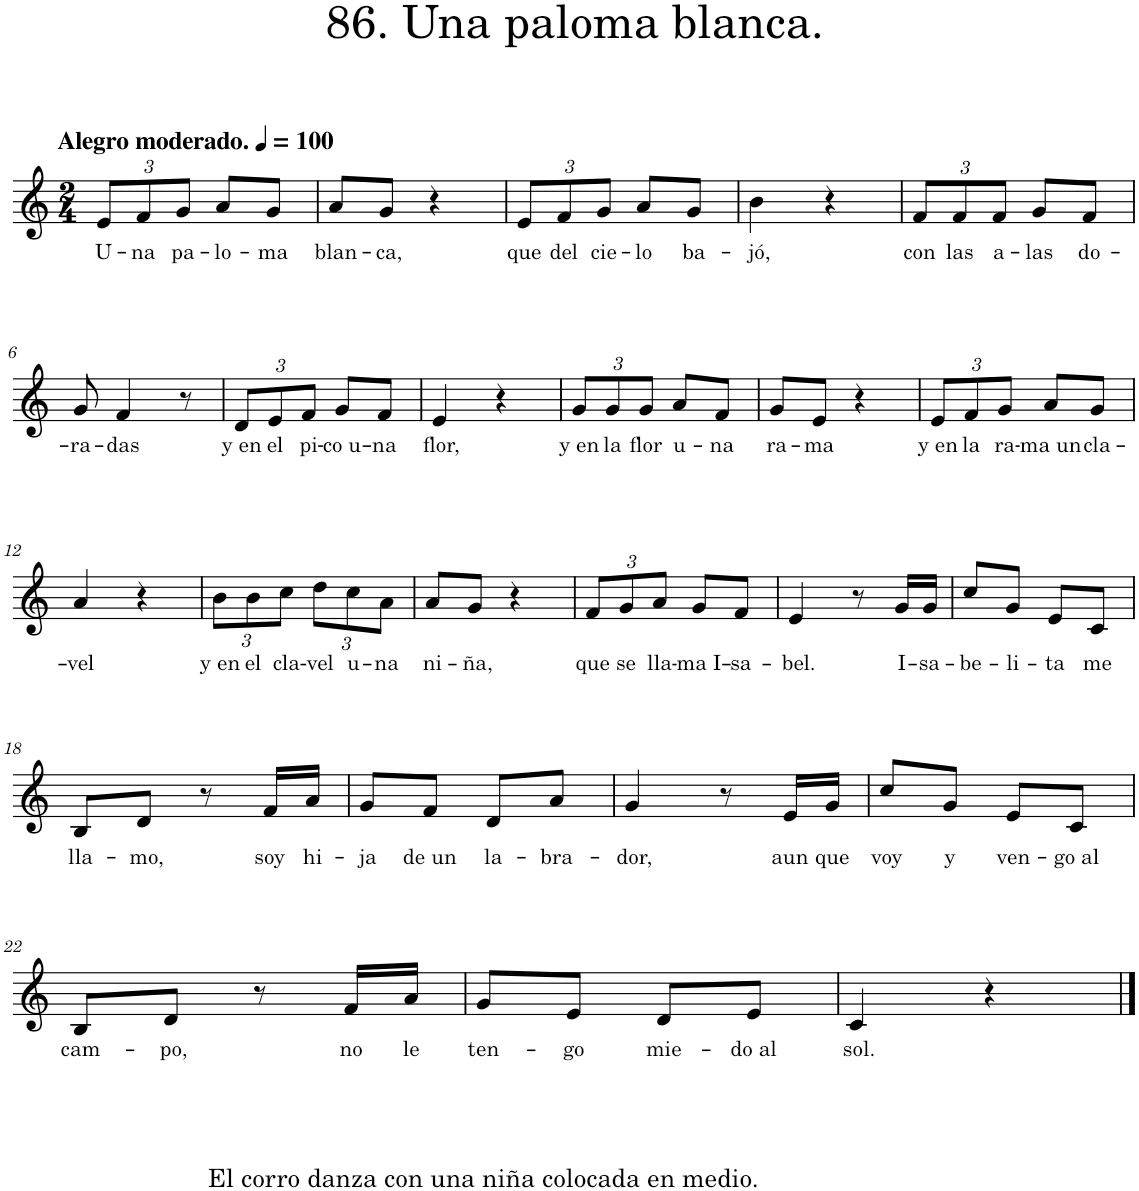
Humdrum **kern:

**kern	**text
*part1	*part1
*staff1	*staff1
*I"Piano	*
*I'Pno.	*
*clefG2	*
*k[]	*
*M2/4	*
*MM100	*
*Xbrackettup	*
=1	=1
!LO:TX:a:B:t=Alegro moderado.	!
!	!LO:LY:b
12e/L	U-
!	!LO:LY:b
12f/	-na
!	!LO:LY:b
12g/J	pa-
!	!LO:LY:b
8a/L	-lo-
!	!LO:LY:b
8g/J	-ma
=2	=2
!	!LO:LY:b
8a/L	blan-
!	!LO:LY:b
8g/J	-ca,
4r	.
=3	=3
!	!LO:LY:b
12e/L	que
!	!LO:LY:b
12f/	del
!	!LO:LY:b
12g/J	cie-
!	!LO:LY:b
8a/L	-lo
!	!LO:LY:b
8g/J	ba-
=4	=4
!	!LO:LY:b
4b\	-jó,
4r	.
=5	=5
!	!LO:LY:b
12f/L	con
!	!LO:LY:b
12f/	las
!	!LO:LY:b
12f/J	a-
!	!LO:LY:b
8g/L	-las
!	!LO:LY:b
8f/J	do-
!!LO:LB:g=z
=6	=6
!	!LO:LY:b
8g/	-ra-
!	!LO:LY:b
4f/	-das
8r	.
=7	=7
!	!LO:LY:b
12d/L	y en
!	!LO:LY:b
12e/	el
!	!LO:LY:b
12f/J	pi-
!	!LO:LY:b
8g/L	-co u-
!	!LO:LY:b
8f/J	-na
=8	=8
!	!LO:LY:b
4e/	flor,
4r	.
=9	=9
!	!LO:LY:b
12g/L	y en
!	!LO:LY:b
12g/	la
!	!LO:LY:b
12g/J	flor
!	!LO:LY:b
8a/L	u-
!	!LO:LY:b
8f/J	-na
=10	=10
!	!LO:LY:b
8g/L	ra-
!	!LO:LY:b
8e/J	-ma
4r	.
=11	=11
!	!LO:LY:b
12e/L	y en
!	!LO:LY:b
12f/	la
!	!LO:LY:b
12g/J	ra-
!	!LO:LY:b
8a/L	-ma un
!	!LO:LY:b
8g/J	cla-
!!LO:LB:g=z
=12	=12
!	!LO:LY:b
4a/	-vel
4r	.
=13	=13
!	!LO:LY:b
12b\L	y en
!	!LO:LY:b
12b\	el
!	!LO:LY:b
12cc\J	cla-
!	!LO:LY:b
12dd\L	-vel
!	!LO:LY:b
12cc\	u-
!	!LO:LY:b
12a\J	-na
=14	=14
!	!LO:LY:b
8a/L	ni-
!	!LO:LY:b
8g/J	-ña,
4r	.
=15	=15
!	!LO:LY:b
12f/L	que
!	!LO:LY:b
12g/	se
!	!LO:LY:b
12a/J	lla-
!	!LO:LY:b
8g/L	-ma I-
!	!LO:LY:b
8f/J	-sa-
=16	=16
!	!LO:LY:b
4e/	-bel.
8r	.
!	!LO:LY:b
16g/LL	I-
!	!LO:LY:b
16g/JJ	-sa-
=17	=17
!	!LO:LY:b
8cc/L	-be-
!	!LO:LY:b
8g/J	-li-
!	!LO:LY:b
8e/L	-ta
!	!LO:LY:b
8c/J	me
!!LO:LB:g=z
=18	=18
!	!LO:LY:b
8B/L	lla-
!	!LO:LY:b
8d/J	-mo,
8r	.
!	!LO:LY:b
16f/LL	soy
!	!LO:LY:b
16a/JJ	hi-
=19	=19
!	!LO:LY:b
8g/L	-ja
!	!LO:LY:b
8f/J	de un
!	!LO:LY:b
8d/L	la-
!	!LO:LY:b
8a/J	-bra-
=20	=20
!	!LO:LY:b
4g/	-dor,
8r	.
!	!LO:LY:b
16e/LL	aun
!	!LO:LY:b
16g/JJ	que
=21	=21
!	!LO:LY:b
8cc/L	voy
!	!LO:LY:b
8g/J	y
!	!LO:LY:b
8e/L	ven-
!	!LO:LY:b
8c/J	-go al
!!LO:LB:g=z
=22	=22
!	!LO:LY:b
8B/L	cam-
!	!LO:LY:b
8d/J	-po,
8r	.
!LO:TX:b:t=El corro danza con una niña colocada en medio.	!
!	!LO:LY:b
16f/LL	no
!	!LO:LY:b
16a/JJ	le
=23	=23
!	!LO:LY:b
8g/L	ten-
!	!LO:LY:b
8e/J	-go
!	!LO:LY:b
8d/L	mie-
!	!LO:LY:b
8e/J	-do al
=24	=24
!	!LO:LY:b
4c/	sol.
4r	.
==	==
*-	*-
